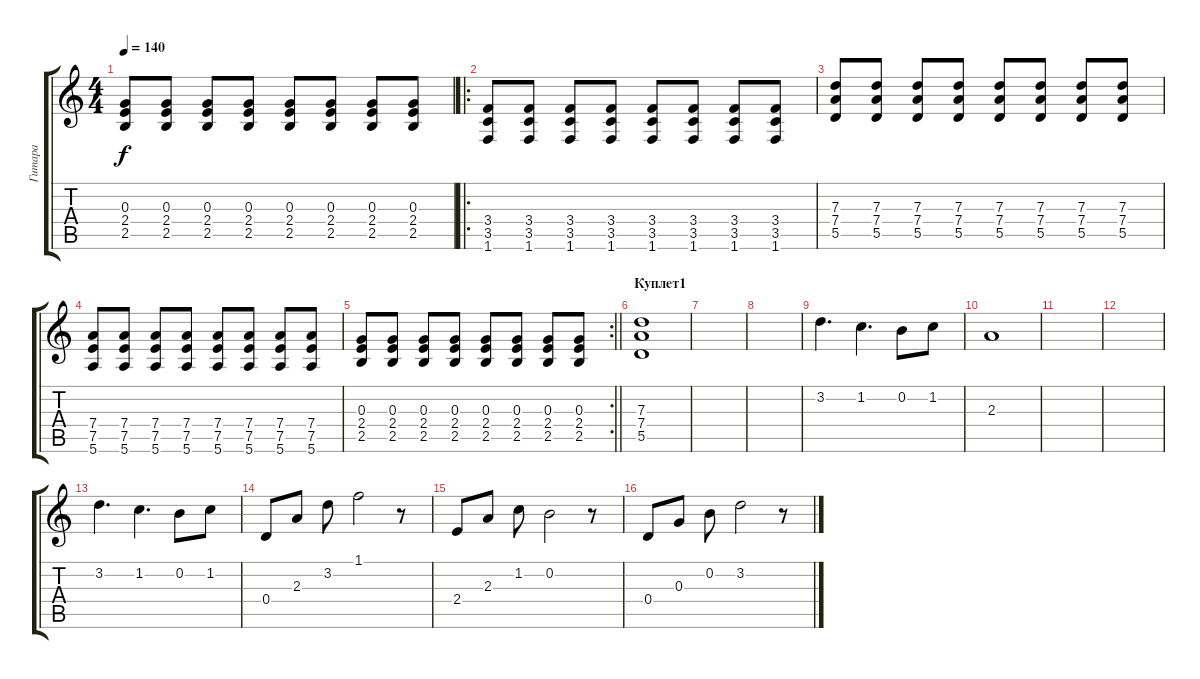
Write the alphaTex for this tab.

\track ("Гитара" "Гитара") {instrument acousticguitarsteel}
\staff {score tabs}
\tuning (E4 B3 G3 D3 A2 E2) {hide}
\ts (4 4)
\tempo 140
\clef g2
\ks c
(0.3 2.4 2.5).8{dy f} (0.3 2.4 2.5).8 (0.3 2.4 2.5).8 (0.3 2.4 2.5).8 (0.3 2.4 2.5).8 (0.3 2.4 2.5).8 (0.3 2.4 2.5).8 (0.3 2.4 2.5).8 |
\ro
(3.4 3.5 1.6).8{instrument distortionguitar} (3.4 3.5 1.6).8 (3.4 3.5 1.6).8 (3.4 3.5 1.6).8 (3.4 3.5 1.6).8 (3.4 3.5 1.6).8 (3.4 3.5 1.6).8 (3.4 3.5 1.6).8 |
(7.3 7.4 5.5).8 (7.3 7.4 5.5).8 (7.3 7.4 5.5).8 (7.3 7.4 5.5).8 (7.3 7.4 5.5).8 (7.3 7.4 5.5).8 (7.3 7.4 5.5).8 (7.3 7.4 5.5).8 |
(7.4 7.5 5.6).8 (7.4 7.5 5.6).8 (7.4 7.5 5.6).8 (7.4 7.5 5.6).8 (7.4 7.5 5.6).8 (7.4 7.5 5.6).8 (7.4 7.5 5.6).8 (7.4 7.5 5.6).8 |
\rc 2
\barLineRight lightlight
(0.3 2.4 2.5).8 (0.3 2.4 2.5).8 (0.3 2.4 2.5).8 (0.3 2.4 2.5).8 (0.3 2.4 2.5).8 (0.3 2.4 2.5).8 (0.3 2.4 2.5).8 (0.3 2.4 2.5).8 |
\section ("" "Куплет1")
(7.3 7.4 5.5).1 |
|
|
3.2.4{d} 1.2.4{d} 0.2.8 1.2.8 |
2.3.1 |
|
|
3.2.4{d} 1.2.4{d} 0.2.8 1.2.8 |
0.4.8{instrument acousticgrandpiano} 2.3.8 3.2.8 1.1.2 r.8 |
2.4.8 2.3.8 1.2.8 0.2.2 r.8 |
0.4.8 0.3.8 0.2.8 3.2.2 r.8
